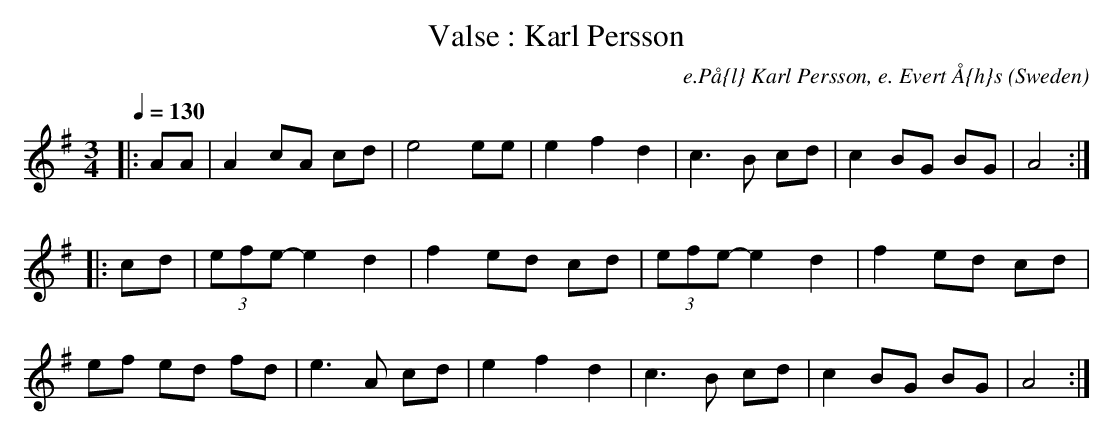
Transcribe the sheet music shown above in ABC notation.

X:1
T:Valse : Karl Persson
C:e.P\aa{l} Karl Persson, e. Evert \AA{h}s
O:Sweden
M:3/4
Q:1/4=130
K:ADor
|:AA|A2 cA cd| e4 ee | e2 f2 d2| c3B cd| c2 BG BG | A4 :|
|: cd|(3efe-e2 d2 |f2 ed cd |(3efe- e2 d2| f2 ed cd|
ef ed fd| e3A cd|e2 f2 d2| c3B cd| c2 BG BG | A4 :|
